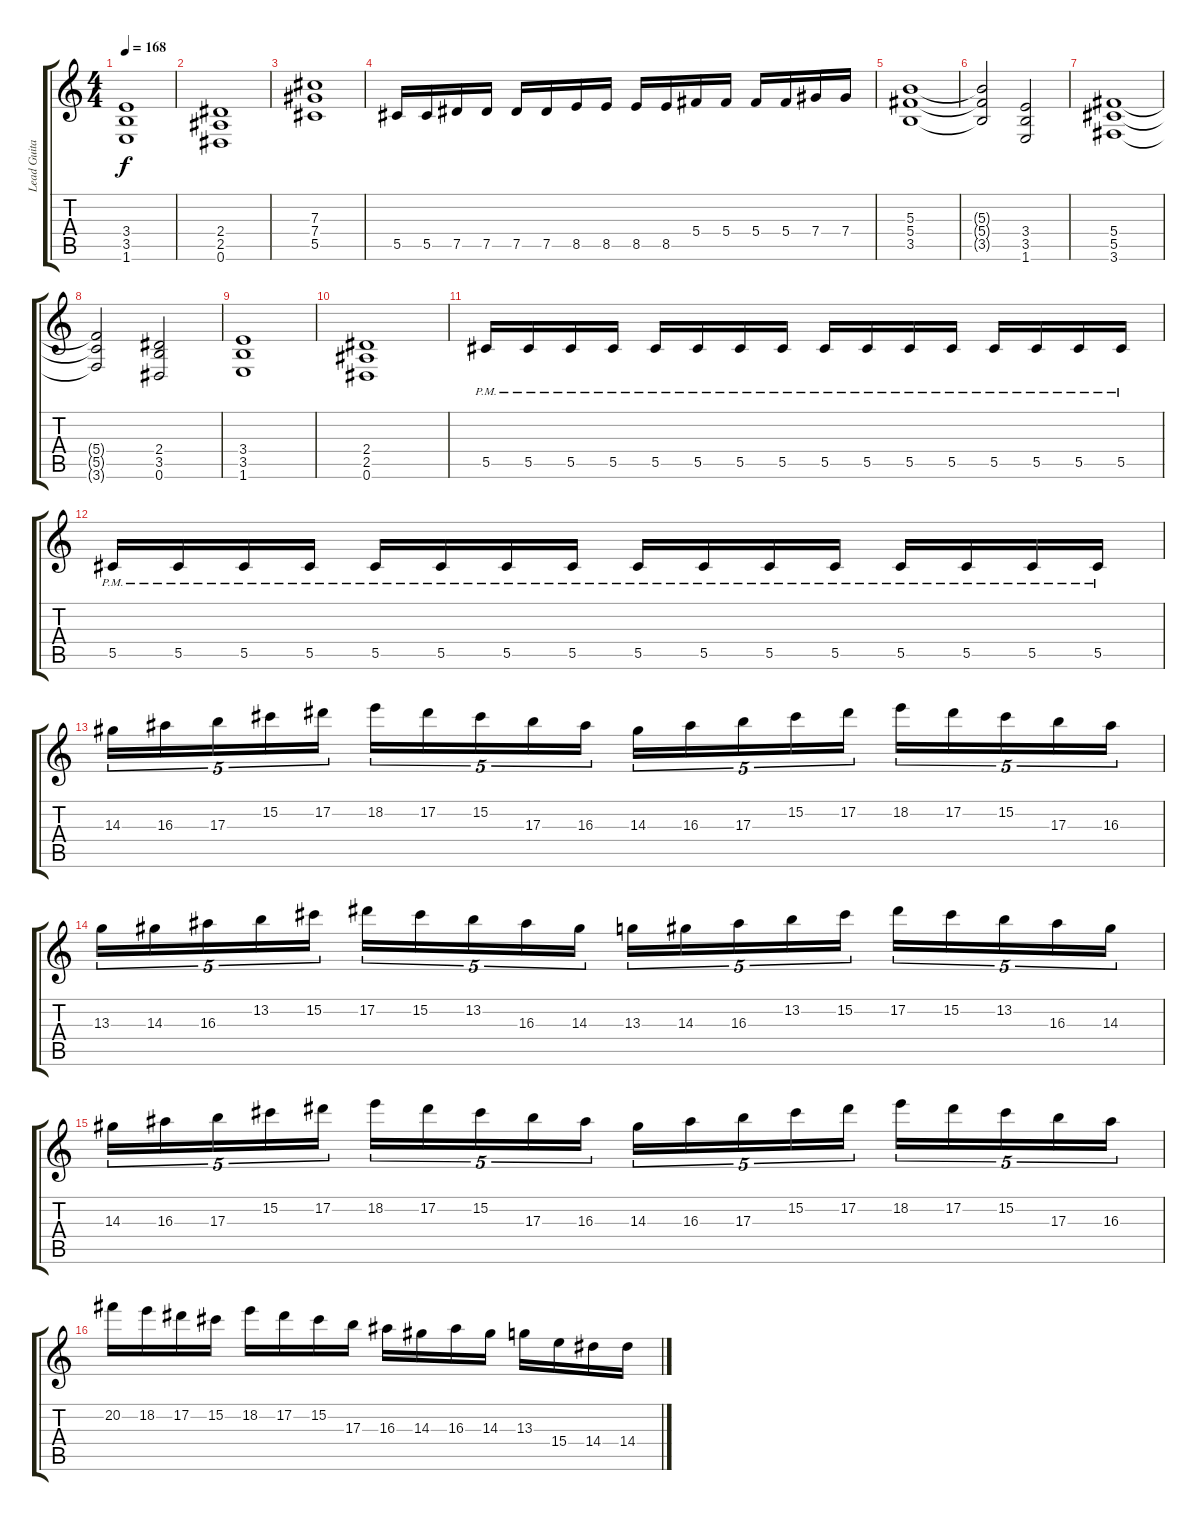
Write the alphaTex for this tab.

\track ("Lead Guitar" "Lead Guita") {instrument distortionguitar}
\staff {score tabs}
\tuning (Eb4 Bb3 Gb3 Db3 Ab2 Eb2) {hide}
\ts (4 4)
\tempo 168
\clef g2
\ks c
(3.4 3.5 1.6).1{dy f} |
(2.4 2.5 0.6).1 |
(7.3 7.4 5.5).1 |
5.5.16 5.5.16 7.5.16 7.5.16 7.5.16 7.5.16 8.5.16 8.5.16 8.5.16 8.5.16 5.4.16 5.4.16 5.4.16 5.4.16 7.4.16 7.4.16 |
(5.3 5.4 3.5).1 |
(5.3{t} 5.4{t} 3.5{t}).2 (3.4 3.5 1.6).2 |
(5.4 5.5 3.6).1 |
(5.4{t} 5.5{t} 3.6{t}).2 (2.4 3.5 0.6).2 |
(3.4 3.5 1.6).1 |
(2.4 2.5 0.6).1 |
5.5{pm}.16 5.5{pm}.16 5.5{pm}.16 5.5{pm}.16 5.5{pm}.16 5.5{pm}.16 5.5{pm}.16 5.5{pm}.16 5.5{pm}.16 5.5{pm}.16 5.5{pm}.16 5.5{pm}.16 5.5{pm}.16 5.5{pm}.16 5.5{pm}.16 5.5{pm}.16 |
5.5{pm}.16 5.5{pm}.16 5.5{pm}.16 5.5{pm}.16 5.5{pm}.16 5.5{pm}.16 5.5{pm}.16 5.5{pm}.16 5.5{pm}.16 5.5{pm}.16 5.5{pm}.16 5.5{pm}.16 5.5{pm}.16 5.5{pm}.16 5.5{pm}.16 5.5{pm}.16 |
14.3.16{tu (5 4)} 16.3.16{tu (5 4)} 17.3.16{tu (5 4)} 15.2.16{tu (5 4)} 17.2.16{tu (5 4)} 18.2.16{tu (5 4)} 17.2.16{tu (5 4)} 15.2.16{tu (5 4)} 17.3.16{tu (5 4)} 16.3.16{tu (5 4)} 14.3.16{tu (5 4)} 16.3.16{tu (5 4)} 17.3.16{tu (5 4)} 15.2.16{tu (5 4)} 17.2.16{tu (5 4)} 18.2.16{tu (5 4)} 17.2.16{tu (5 4)} 15.2.16{tu (5 4)} 17.3.16{tu (5 4)} 16.3.16{tu (5 4)} |
13.3.16{tu (5 4)} 14.3.16{tu (5 4)} 16.3.16{tu (5 4)} 13.2.16{tu (5 4)} 15.2.16{tu (5 4)} 17.2.16{tu (5 4)} 15.2.16{tu (5 4)} 13.2.16{tu (5 4)} 16.3.16{tu (5 4)} 14.3.16{tu (5 4)} 13.3.16{tu (5 4)} 14.3.16{tu (5 4)} 16.3.16{tu (5 4)} 13.2.16{tu (5 4)} 15.2.16{tu (5 4)} 17.2.16{tu (5 4)} 15.2.16{tu (5 4)} 13.2.16{tu (5 4)} 16.3.16{tu (5 4)} 14.3.16{tu (5 4)} |
14.3.16{tu (5 4)} 16.3.16{tu (5 4)} 17.3.16{tu (5 4)} 15.2.16{tu (5 4)} 17.2.16{tu (5 4)} 18.2.16{tu (5 4)} 17.2.16{tu (5 4)} 15.2.16{tu (5 4)} 17.3.16{tu (5 4)} 16.3.16{tu (5 4)} 14.3.16{tu (5 4)} 16.3.16{tu (5 4)} 17.3.16{tu (5 4)} 15.2.16{tu (5 4)} 17.2.16{tu (5 4)} 18.2.16{tu (5 4)} 17.2.16{tu (5 4)} 15.2.16{tu (5 4)} 17.3.16{tu (5 4)} 16.3.16{tu (5 4)} |
20.2.16 18.2.16 17.2.16 15.2.16 18.2.16 17.2.16 15.2.16 17.3.16 16.3.16 14.3.16 16.3.16 14.3.16 13.3.16 15.4.16 14.4.16 14.4.16
